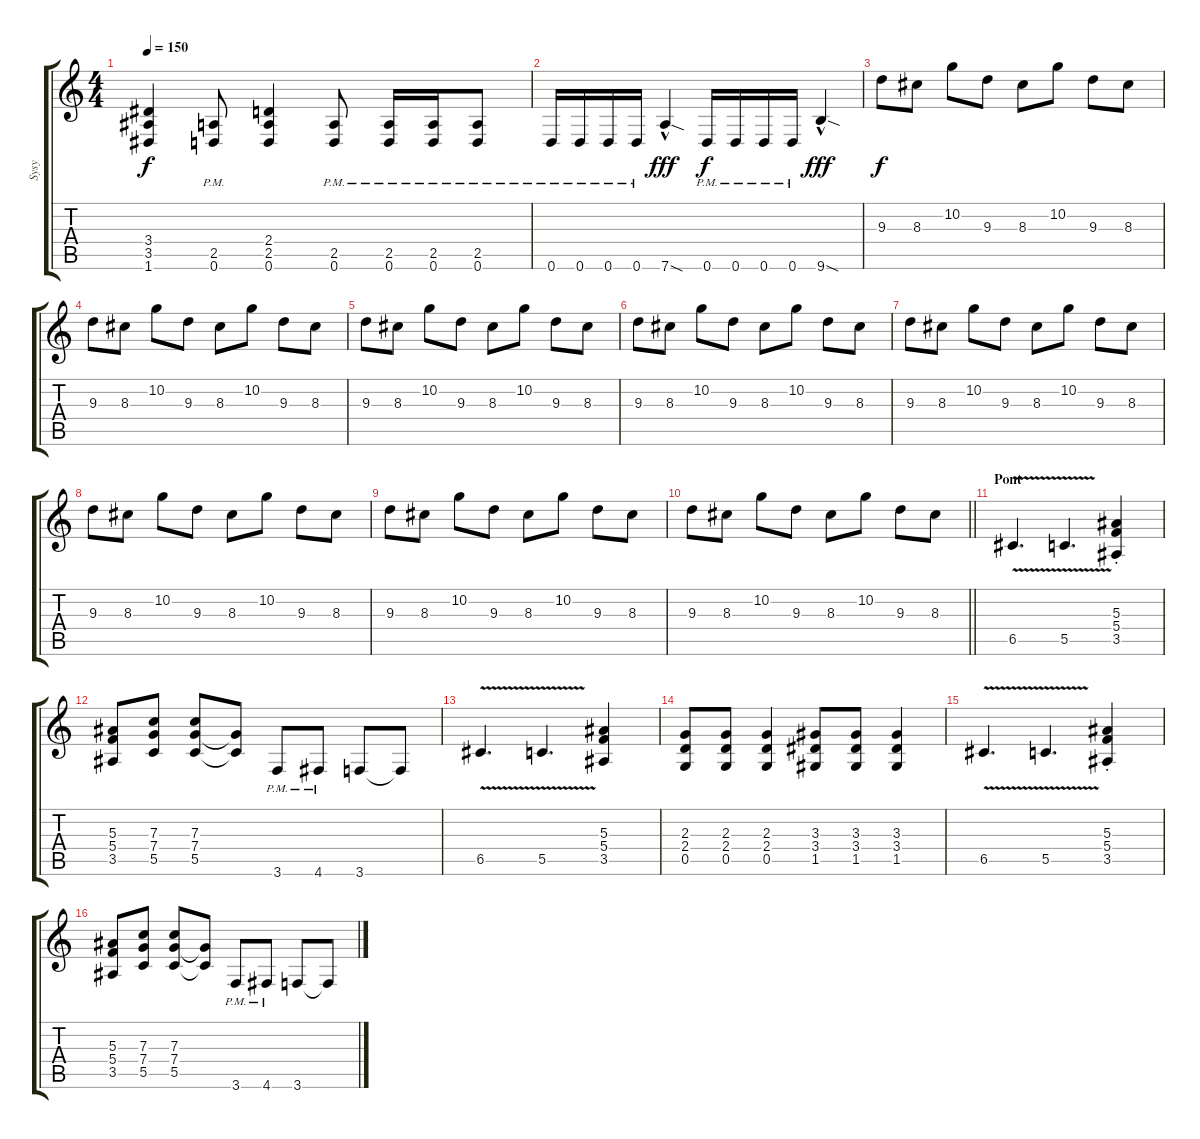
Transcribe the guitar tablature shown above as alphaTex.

\track ("Sysy" "Sysy") {instrument distortionguitar}
\staff {score tabs}
\tuning (D4 A3 F3 C3 G2 D2) {hide}
\ts (4 4)
\tempo 150
\clef g2
\ks c
(3.4 3.5 1.6).4{dy f} (2.5{pm} 0.6{pm}).8 (2.4 2.5 0.6).4 (2.5{pm} 0.6{pm}).8 (2.5{pm} 0.6{pm}).16 (2.5{pm} 0.6{pm}).16 (2.5{pm} 0.6{pm}).8 |
0.6{pm}.16 0.6{pm}.16 0.6{pm}.16 0.6{pm}.16 7.6{sod hac}.4{dy fff} 0.6{pm}.16{dy f} 0.6{pm}.16 0.6{pm}.16 0.6{pm}.16 9.6{sod hac}.4{dy fff} |
9.3.8{dy f volume 7} 8.3.8 10.2.8 9.3.8 8.3.8 10.2.8 9.3.8 8.3.8 |
9.3.8 8.3.8 10.2.8 9.3.8 8.3.8 10.2.8 9.3.8 8.3.8 |
9.3.8 8.3.8 10.2.8 9.3.8 8.3.8 10.2.8 9.3.8 8.3.8 |
9.3.8 8.3.8 10.2.8 9.3.8 8.3.8 10.2.8 9.3.8 8.3.8 |
9.3.8 8.3.8 10.2.8 9.3.8 8.3.8 10.2.8 9.3.8 8.3.8 |
9.3.8 8.3.8 10.2.8 9.3.8 8.3.8 10.2.8 9.3.8 8.3.8 |
9.3.8 8.3.8 10.2.8 9.3.8 8.3.8 10.2.8 9.3.8 8.3.8 |
\barLineRight lightlight
9.3.8 8.3.8 10.2.8 9.3.8 8.3.8 10.2.8 9.3.8 8.3.8 |
\section ("" "Pont")
6.5{v}.4{d volume 16} 5.5{v}.4{d} (5.3{st} 5.4{st} 3.5{st}).4 |
(5.3 5.4 3.5).8 (7.3 7.4 5.5).8 (7.3 7.4 5.5).8 (7.4{t} 5.5{t}).8 3.6{pm}.8 4.6{pm}.8 3.6.8 3.6{t}.8 |
6.5{v}.4{d} 5.5{v}.4{d} (5.3 5.4 3.5).4 |
(2.3 2.4 0.5).8 (2.3 2.4 0.5).8 (2.3 2.4 0.5).4 (3.3 3.4 1.5).8 (3.3 3.4 1.5).8 (3.3 3.4 1.5).4 |
6.5{v}.4{d} 5.5{v}.4{d} (5.3{st} 5.4{st} 3.5{st}).4 |
(5.3 5.4 3.5).8 (7.3 7.4 5.5).8 (7.3 7.4 5.5).8 (7.4{t} 5.5{t}).8 3.6{pm}.8 4.6{pm}.8 3.6.8 3.6{t}.8
